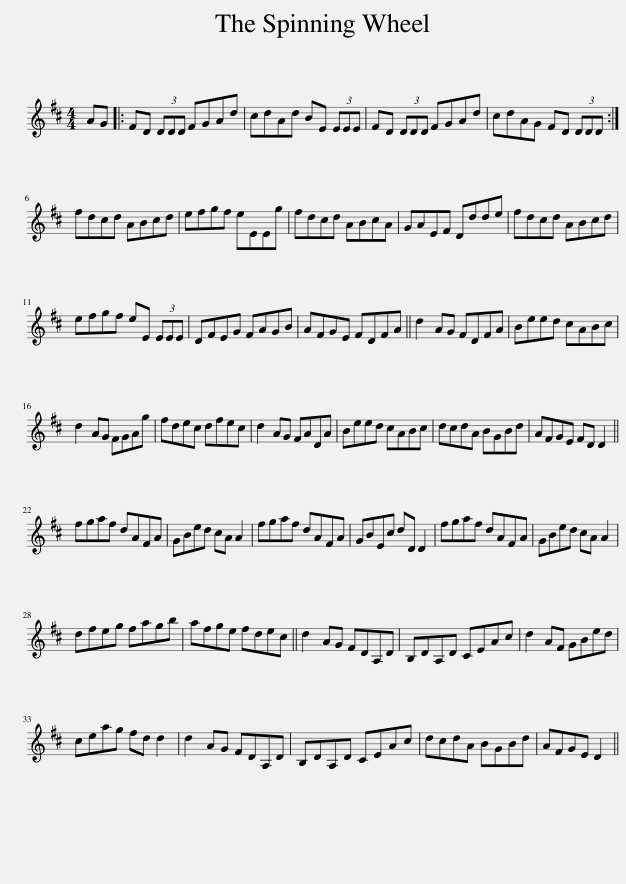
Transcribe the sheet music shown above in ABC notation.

X:1
L:1/8
M:4/4
I:linebreak $
K:D
V:1 treble
V:1
 AG |: FD (3DDD FGAd | cdAd BE (3EEE | FD (3DDD FGAd | cdAG FD (3DDD :|$ %5
 fdcd ABcd | efgf eEEg | fdcd ABcA | GAEF Ddde | fdcd ABcd |$ %10
 efgf eE (3EEE | DFEG FAGB | AFGE FDFA || d2 AG FDFA | Beed cABc |$ %15
 d2 AG FGAg | fdec dfec | d2 AG FADA | Beed cABc | dcdA BGBd | %20
 AFGE FD D2 ||$ fgaf dAFA | GBed cA A2 | fgaf dAFA | GBEc dD D2 | %25
 fgaf dAFA | GBed cA A2 |$ dfeg fagb | afge fdec || d2 AG FDA,D | %30
 B,DA,D CEAc | d2 AF GBed |$ ceag fd d2 | d2 AG FDA,D | B,DA,D CEAc | %35
 dcdA BGBd | AFGE D2 || %37
